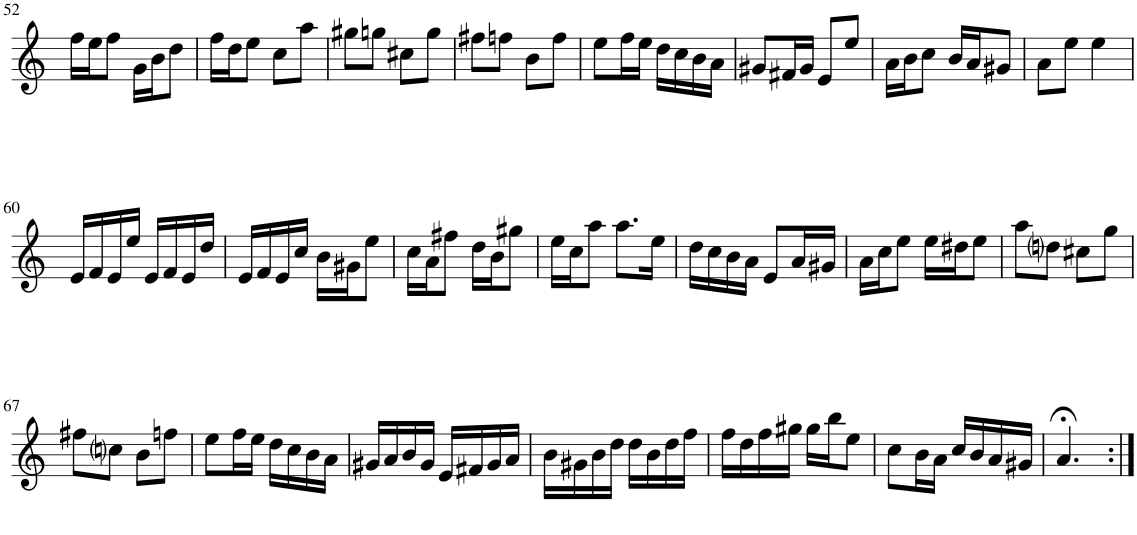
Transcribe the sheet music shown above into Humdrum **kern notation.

**kern
*part1
*staff1
*I"Flöte
*I'Fl.
!!LO:PB:g=z
*clefG2
*k[]
*M2/4
=52
16ff\LL
16ee\J
8ff\J
16g\LL
16b\J
8dd\J
=53
16ff\LL
16dd\J
8ee\J
8cc\L
8aa\J
=54
8gg#X\L
8ggn\J
8cc#X\L
8gg\J
=55
8ff#X\L
8ffn\J
8b\L
8ff\J
=56
8ee\L
16ff\L
16ee\JJ
16dd\LL
16cc\
16b\
16a\JJ
=57
8g#X/L
16f#X/L
16g#/JJ
8e/L
8ee/J
=58
16a\LL
16b\J
8cc\J
16b/LL
16a/J
8g#X/J
=59
8a\L
8ee\J
4ee\
!!LO:LB:g=z
=60
16e/LL
16f/
16e/
16ee/JJ
16e/LL
16f/
16e/
16dd/JJ
=61
16e/LL
16f/
16e/
16cc/JJ
16b\LL
16g#X\J
8ee\J
=62
16cc\LL
16a\J
8ff#X\J
16dd\LL
16b\J
8gg#X\J
=63
16ee\LL
16cc\J
8aa\J
8.aa\L
16ee\Jk
=64
16dd\LL
16cc\
16b\
16a\JJ
8e/L
16a/L
16g#X/JJ
=65
16a\LL
16cc\J
8ee\J
16ee\LL
16dd#X\J
8ee\J
=66
8aa\L
8ddni\J
8cc#X\L
8gg\J
!!LO:LB:g=z
=67
8ff#X\L
8ccni\J
8b\L
8ffn\J
=68
8ee\L
16ff\L
16ee\JJ
16dd\LL
16cc\
16b\
16a\JJ
=69
16g#X/LL
16a/
16b/
16g#/JJ
16e/LL
16f#X/
16g#/
16a/JJ
=70
16b\LL
16g#X\
16b\
16dd\JJ
16dd\LL
16b\
16dd\
16ff\JJ
=71
16ff\LL
16dd\
16ff\
16gg#X\JJ
16gg#\LL
16bb\J
8ee\J
=72
8cc\L
16b\L
16a\JJ
16cc/LL
16b/
16a/
16g#X/JJ
=73
4.a;</
=:|!
*-
